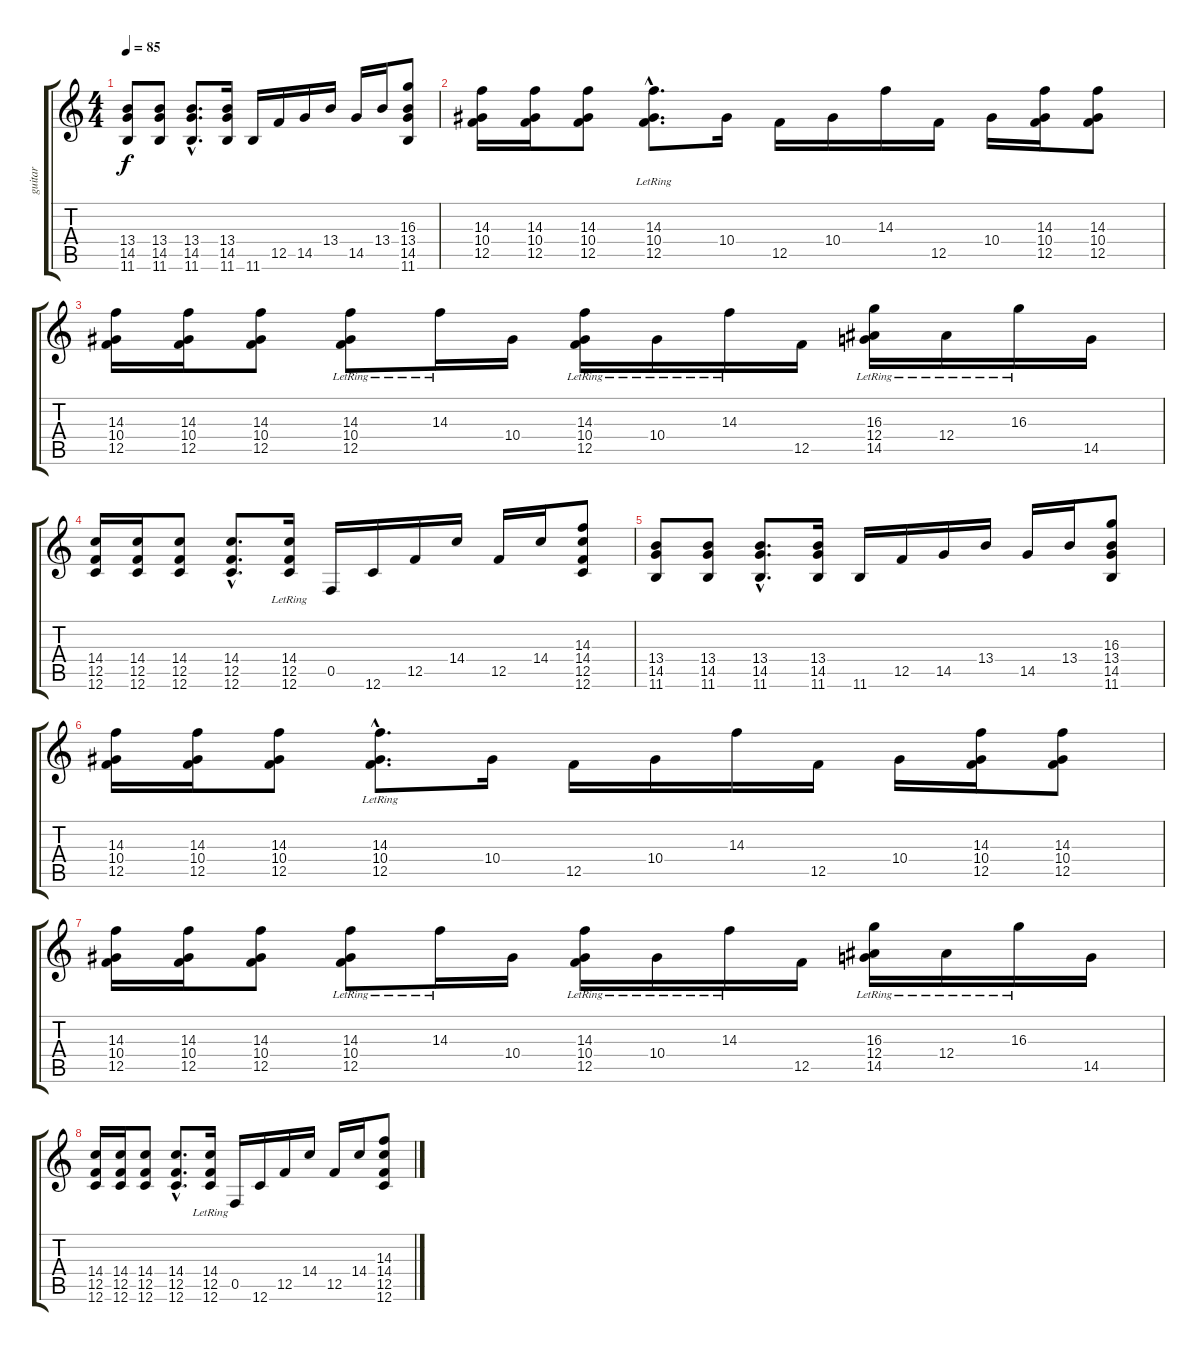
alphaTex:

\track ("guitar" "guitar") {instrument electricguitarjazz}
\staff {score tabs}
\tuning (C4 G3 Eb3 Bb2 F2 C2) {hide}
\ts (4 4)
\tempo 85
\clef g2
\ks c
(13.4 14.5 11.6).8{dy f} (13.4 14.5 11.6).8 (13.4{hac} 14.5{hac} 11.6{hac}).8{d} (13.4 14.5 11.6).16 11.6.16 12.5.16 14.5.16 13.4.16 14.5.16 13.4.16 (16.3 13.4 14.5 11.6).8 |
(14.3 10.4 12.5).16 (14.3 10.4 12.5).16 (14.3 10.4 12.5).8 (14.3{hac lr} 10.4{hac} 12.5{hac lr}).8{d} 10.4.16 12.5.16 10.4.16 14.3.16 12.5.16 10.4.16 (14.3 10.4 12.5).16 (14.3 10.4 12.5).8 |
(14.3 10.4 12.5).16 (14.3 10.4 12.5).16 (14.3 10.4 12.5).8 (14.3 10.4{lr} 12.5{lr}).8 14.3{lr}.16 10.4.16 (14.3{lr} 10.4 12.5{lr}).16 10.4{lr}.16 14.3{lr}.16 12.5.16 (16.3{lr} 12.4 14.5{lr}).16 12.4{lr}.16 16.3{lr}.16 14.5.16 |
(14.4 12.5 12.6).16 (14.4 12.5 12.6).16 (14.4 12.5 12.6).8 (14.4{hac} 12.5{hac} 12.6{hac}).8{d} (14.4{lr} 12.5 12.6{lr}).16 0.5.16 12.6.16 12.5.16 14.4.16 12.5.16 14.4.16 (14.3 14.4 12.5 12.6).8 |
(13.4 14.5 11.6).8 (13.4 14.5 11.6).8 (13.4{hac} 14.5{hac} 11.6{hac}).8{d} (13.4 14.5 11.6).16 11.6.16 12.5.16 14.5.16 13.4.16 14.5.16 13.4.16 (16.3 13.4 14.5 11.6).8 |
(14.3 10.4 12.5).16 (14.3 10.4 12.5).16 (14.3 10.4 12.5).8 (14.3{hac lr} 10.4{hac} 12.5{hac lr}).8{d} 10.4.16 12.5.16 10.4.16 14.3.16 12.5.16 10.4.16 (14.3 10.4 12.5).16 (14.3 10.4 12.5).8 |
(14.3 10.4 12.5).16 (14.3 10.4 12.5).16 (14.3 10.4 12.5).8 (14.3 10.4{lr} 12.5{lr}).8 14.3{lr}.16 10.4.16 (14.3{lr} 10.4 12.5{lr}).16 10.4{lr}.16 14.3{lr}.16 12.5.16 (16.3{lr} 12.4 14.5{lr}).16 12.4{lr}.16 16.3{lr}.16 14.5.16 |
(14.4 12.5 12.6).16 (14.4 12.5 12.6).16 (14.4 12.5 12.6).8 (14.4{hac} 12.5{hac} 12.6{hac}).8{d} (14.4{lr} 12.5 12.6{lr}).16 0.5.16 12.6.16 12.5.16 14.4.16 12.5.16 14.4.16 (14.3 14.4 12.5 12.6).8
